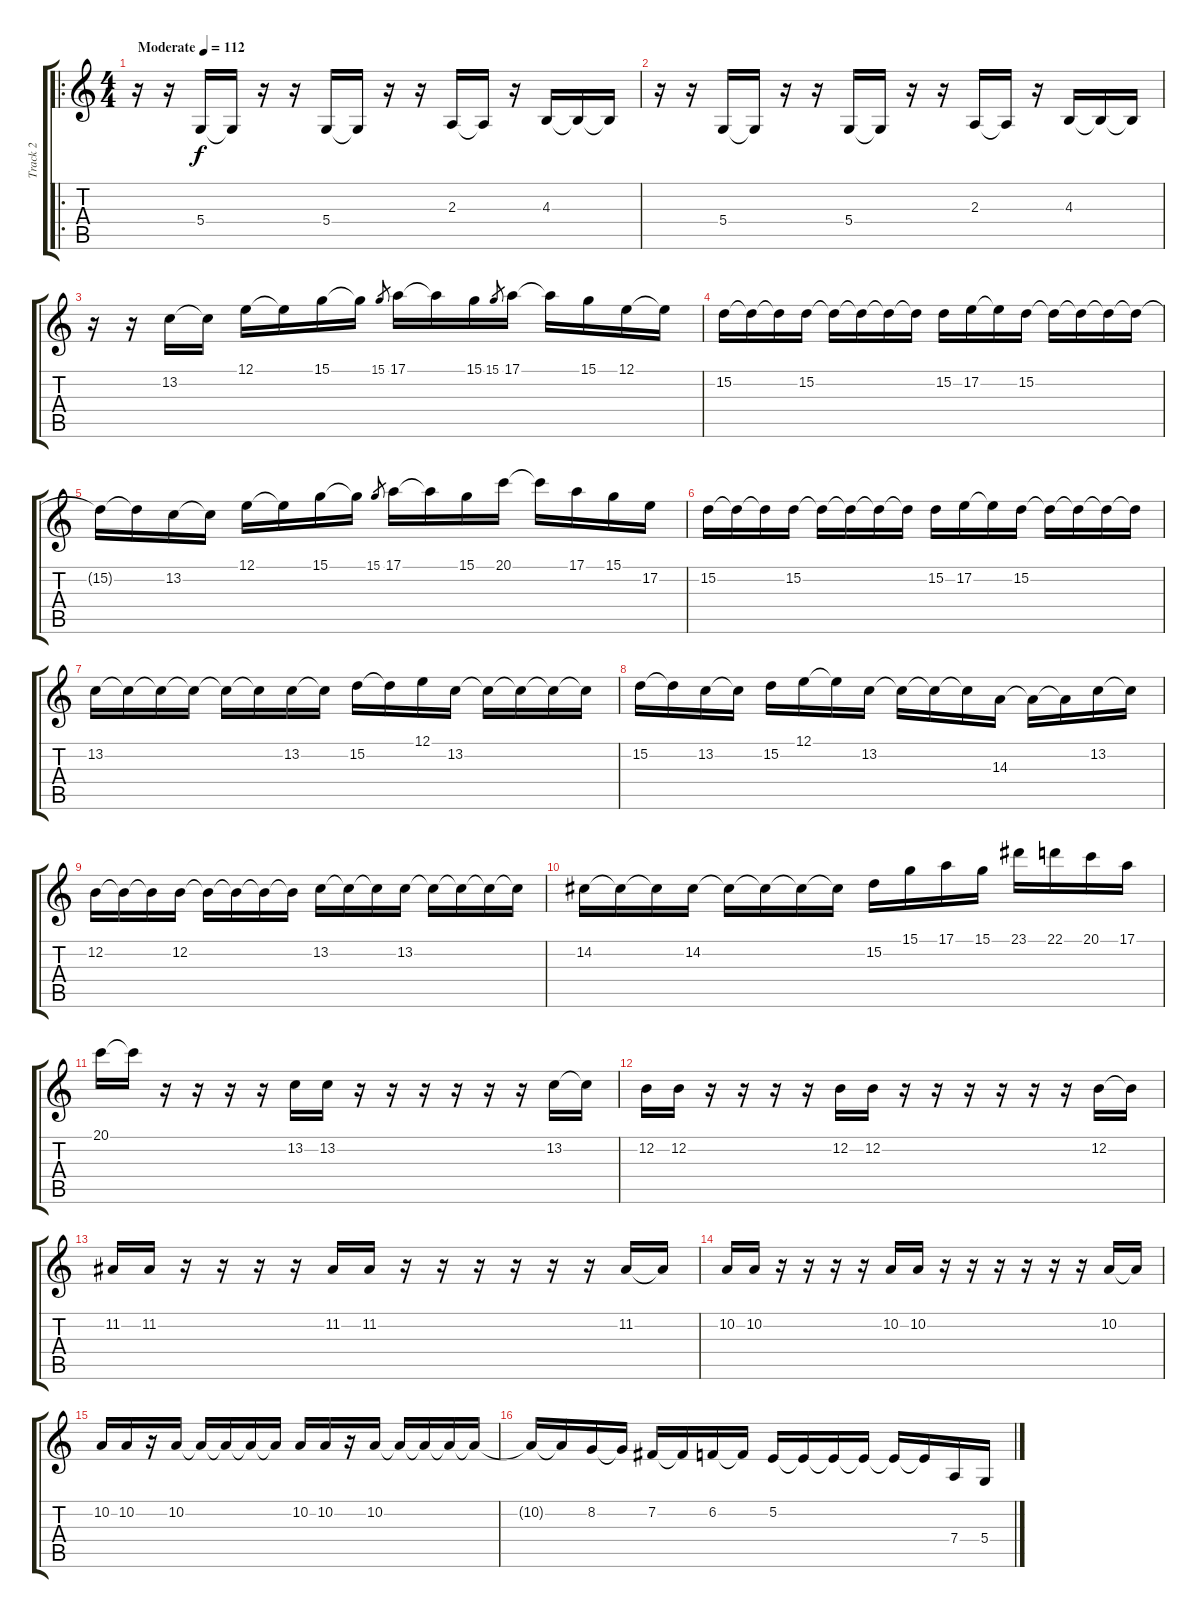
\track ("Track 2" "Track 2") {instrument lead5charang}
\staff {score tabs}
\tuning (E4 B3 G3 D3 A2 E2) {hide}
\ro
\ts (4 4)
\tempo (112 "Moderate")
\clef g2
\ks c
r.16{dy f instrument lead5charang} r.16 5.4.16 5.4{t}.16 r.16 r.16 5.4.16 5.4{t}.16 r.16 r.16 2.3.16 2.3{t}.16 r.16 4.3.16 4.3{t}.16 4.3{t}.16 |
r.16 r.16 5.4.16 5.4{t}.16 r.16 r.16 5.4.16 5.4{t}.16 r.16 r.16 2.3.16 2.3{t}.16 r.16 4.3.16 4.3{t}.16 4.3{t}.16 |
r.16 r.16 13.2.16 13.2{t}.16 12.1.16 12.1{t}.16 15.1.16 15.1{t}.16 15.1.8{gr} 17.1.16 17.1{t}.16 15.1.16 15.1.8{gr} 17.1.16 17.1{t}.16 15.1.16 12.1.16 12.1{t}.16 |
15.2.16 15.2{t}.16 15.2{t}.16 15.2.16 15.2{t}.16 15.2{t}.16 15.2{t}.16 15.2{t}.16 15.2.16 17.2.16 17.2{t}.16 15.2.16 15.2{t}.16 15.2{t}.16 15.2{t}.16 15.2{t}.16 |
15.2{t}.16 15.2{t}.16 13.2.16 13.2{t}.16 12.1.16 12.1{t}.16 15.1.16 15.1{t}.16 15.1.8{gr} 17.1.16 17.1{t}.16 15.1.16 20.1.16 20.1{t}.16 17.1.16 15.1.16 17.2.16 |
15.2.16 15.2{t}.16 15.2{t}.16 15.2.16 15.2{t}.16 15.2{t}.16 15.2{t}.16 15.2{t}.16 15.2.16 17.2.16 17.2{t}.16 15.2.16 15.2{t}.16 15.2{t}.16 15.2{t}.16 15.2{t}.16 |
13.2.16 13.2{t}.16 13.2{t}.16 13.2{t}.16 13.2{t}.16 13.2{t}.16 13.2.16 13.2{t}.16 15.2.16 15.2{t}.16 12.1.16 13.2.16 13.2{t}.16 13.2{t}.16 13.2{t}.16 13.2{t}.16 |
15.2.16 15.2{t}.16 13.2.16 13.2{t}.16 15.2.16 12.1.16 12.1{t}.16 13.2.16 13.2{t}.16 13.2{t}.16 13.2{t}.16 14.3.16 14.3{t}.16 14.3{t}.16 13.2.16 13.2{t}.16 |
12.2.16 12.2{t}.16 12.2{t}.16 12.2.16 12.2{t}.16 12.2{t}.16 12.2{t}.16 12.2{t}.16 13.2.16 13.2{t}.16 13.2{t}.16 13.2.16 13.2{t}.16 13.2{t}.16 13.2{t}.16 13.2{t}.16 |
14.2.16 14.2{t}.16 14.2{t}.16 14.2.16 14.2{t}.16 14.2{t}.16 14.2{t}.16 14.2{t}.16 15.2.16 15.1.16 17.1.16 15.1.16 23.1.16 22.1.16 20.1.16 17.1.16 |
20.1.16 20.1{t}.16 r.16 r.16 r.16 r.16 13.2.16 13.2.16 r.16 r.16 r.16 r.16 r.16 r.16 13.2.16 13.2{t}.16 |
12.2.16 12.2.16 r.16 r.16 r.16 r.16 12.2.16 12.2.16 r.16 r.16 r.16 r.16 r.16 r.16 12.2.16 12.2{t}.16 |
11.2.16 11.2.16 r.16 r.16 r.16 r.16 11.2.16 11.2.16 r.16 r.16 r.16 r.16 r.16 r.16 11.2.16 11.2{t}.16 |
10.2.16 10.2.16 r.16 r.16 r.16 r.16 10.2.16 10.2.16 r.16 r.16 r.16 r.16 r.16 r.16 10.2.16 10.2{t}.16 |
10.2.16 10.2.16 r.16 10.2.16 10.2{t}.16 10.2{t}.16 10.2{t}.16 10.2{t}.16 10.2.16 10.2.16 r.16 10.2.16 10.2{t}.16 10.2{t}.16 10.2{t}.16 10.2{t}.16 |
10.2{t}.16 10.2{t}.16 8.2.16 8.2{t}.16 7.2.16 7.2{t}.16 6.2.16 6.2{t}.16 5.2.16 5.2{t}.16 5.2{t}.16 5.2{t}.16 5.2{t}.16 5.2{t}.16 7.4.16 5.4.16
